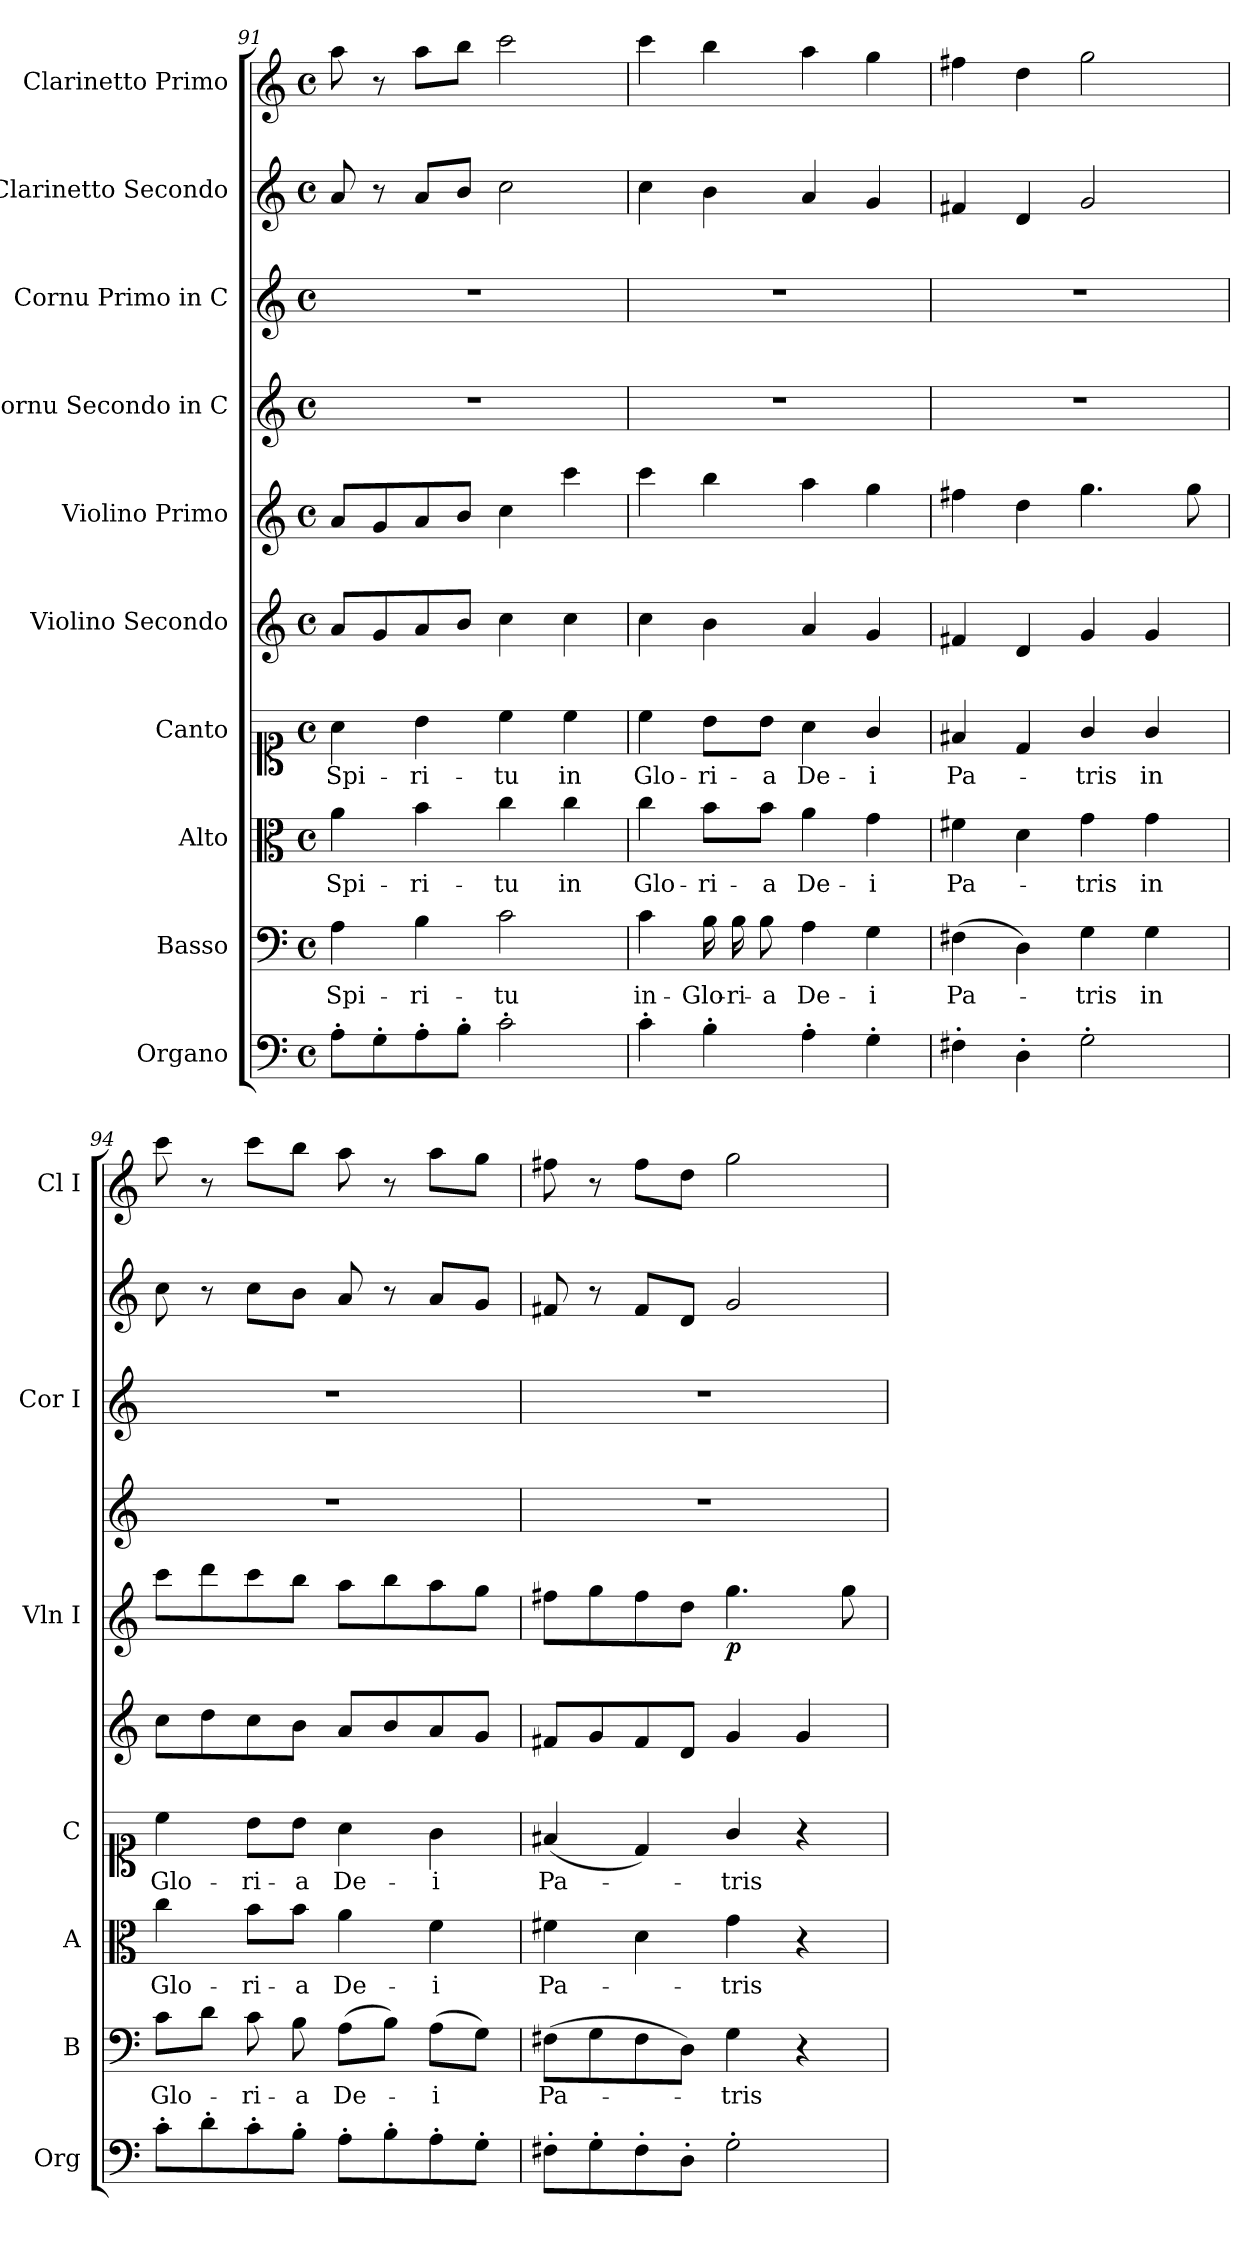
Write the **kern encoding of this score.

**kern	**kern	**text	**kern	**text	**kern	**text	**kern	**kern	**dynam	**kern	**kern	**kern	**kern
*part10	*part9	*part9	*part8	*part8	*part7	*part7	*part6	*part5	*part5	*part4	*part3	*part2	*part1
*staff10	*staff9	*staff9	*staff8	*staff8	*staff7	*staff7	*staff6	*staff5	*staff5	*staff4	*staff3	*staff2	*staff1
*I"Organo	*I"Basso	*	*I"Alto	*	*I"Canto	*	*I"Violino Secondo	*I"Violino Primo	*	*I"Cornu Secondo in C	*I"Cornu Primo in C	*I"Clarinetto Secondo	*I"Clarinetto Primo
*I'Org	*I'B	*	*I'A	*	*I'C	*	*	*I'Vln I	*	*	*I'Cor I	*	*I'Cl I
*clefF4	*clefF4	*	*clefC3	*	*clefC1	*	*clefG2	*clefG2	*	*clefG2	*clefG2	*clefG2	*clefG2
*k[]	*k[]	*	*k[]	*	*k[]	*	*k[]	*k[]	*	*k[]	*k[]	*k[]	*k[]
*M4/4	*M4/4	*	*M4/4	*	*M4/4	*	*M4/4	*M4/4	*	*M4/4	*M4/4	*M4/4	*M4/4
*met(c)	*met(c)	*	*met(c)	*	*met(c)	*	*met(c)	*met(c)	*	*met(c)	*met(c)	*met(c)	*met(c)
=91	=91	=91	=91	=91	=91	=91	=91	=91	=91	=91	=91	=91	=91
8A'L	4A	Spi-	4a	Spi-	4a	Spi-	8aL	8aL	.	1r	1r	8a	8aa
8G'	.	.	.	.	.	.	8g	8g	.	.	.	8r	8r
8A'	4B	-ri-	4b	-ri-	4b	-ri-	8a	8a	.	.	.	8aL	8aaL
8B'J	.	.	.	.	.	.	8bJ	8bJ	.	.	.	8bJ	8bbJ
2c'	2c	-tu	4cc	-tu	4cc	-tu	4cc	4cc	.	.	.	2cc	2ccc
.	.	.	4cc	in	4cc	in	4cc	4ccc	.	.	.	.	.
=92	=92	=92	=92	=92	=92	=92	=92	=92	=92	=92	=92	=92	=92
4c'	4c	in-	4cc	Glo-	4cc	Glo-	4cc	4ccc	.	1r	1r	4cc	4ccc
4B'	16B	-Glo-	8b\L	-ri-	8b\L	-ri-	4b	4bb	.	.	.	4b	4bb
.	16B	-ri-	.	.	.	.	.	.	.	.	.	.	.
.	8B	-a	8b\J	-a	8b\J	-a	.	.	.	.	.	.	.
4A'	4A	De-	4a	De-	4a	De-	4a	4aa	.	.	.	4a	4aa
4G'	4G	-i	4g	-i	4g/	-i	4g	4gg	.	.	.	4g	4gg
=93	=93	=93	=93	=93	=93	=93	=93	=93	=93	=93	=93	=93	=93
4F#X'	(>4F#X	Pa-	4f#X	Pa-	4f#X	Pa-	4f#X	4ff#X	.	1r	1r	4f#X	4ff#X
4D'	4D)	.	4d	.	4d	.	4d	4dd	.	.	.	4d	4dd
2G'	4G	-tris	4g	-tris	4g/	-tris	4g	4.gg	.	.	.	2g	2gg
.	4G	in	4g	in	4g/	in	4g	.	.	.	.	.	.
.	.	.	.	.	.	.	.	8gg	.	.	.	.	.
=94	=94	=94	=94	=94	=94	=94	=94	=94	=94	=94	=94	=94	=94
8c'L	8cL	Glo-	4cc	Glo-	4cc	Glo-	8ccL	8cccL	.	1r	1r	8cc	8ccc
8d'	8dJ	.	.	.	.	.	8dd	8ddd	.	.	.	8r	8r
8c'	8c	-ri-	8b\L	-ri-	8b\L	-ri-	8cc	8ccc	.	.	.	8ccL	8cccL
8B'J	8B	-a	8b\J	-a	8b\J	-a	8bJ	8bbJ	.	.	.	8bJ	8bbJ
8A'L	(>8AL	De-	4a	De-	4a	De-	8aL	8aaL	.	.	.	8a	8aa
8B'	8BJ)	.	.	.	.	.	8b	8bb	.	.	.	8r	8r
8A'	(>8AL	-i	4f	-i	4g	-i	8a	8aa	.	.	.	8aL	8aaL
8G'J	8GJ)	.	.	.	.	.	8gJ	8ggJ	.	.	.	8gJ	8ggJ
=95	=95	=95	=95	=95	=95	=95	=95	=95	=95	=95	=95	=95	=95
8F#X'L	(>8F#XL	Pa-	4f#X	Pa-	(>4f#X	Pa-	8f#XL	8ff#XL	.	1r	1r	8f#X	8ff#X
8G'	8G	.	.	.	.	.	8g	8gg	.	.	.	8r	8r
8F#'	8F#	.	4d	.	4d)	.	8f#	8ff#	.	.	.	8f#L	8ff#L
8D'J	8DJ)	.	.	.	.	.	8dJ	8ddJ	.	.	.	8dJ	8ddJ
2G'	4G	-tris	4g	-tris	4g/	-tris	4g	4.gg	p	.	.	2g	2gg
.	4r	.	4r	.	4r	.	4g	.	.	.	.	.	.
.	.	.	.	.	.	.	.	8gg	.	.	.	.	.
=	=	=	=	=	=	=	=	=	=	=	=	=	=
*-	*-	*-	*-	*-	*-	*-	*-	*-	*-	*-	*-	*-	*-
